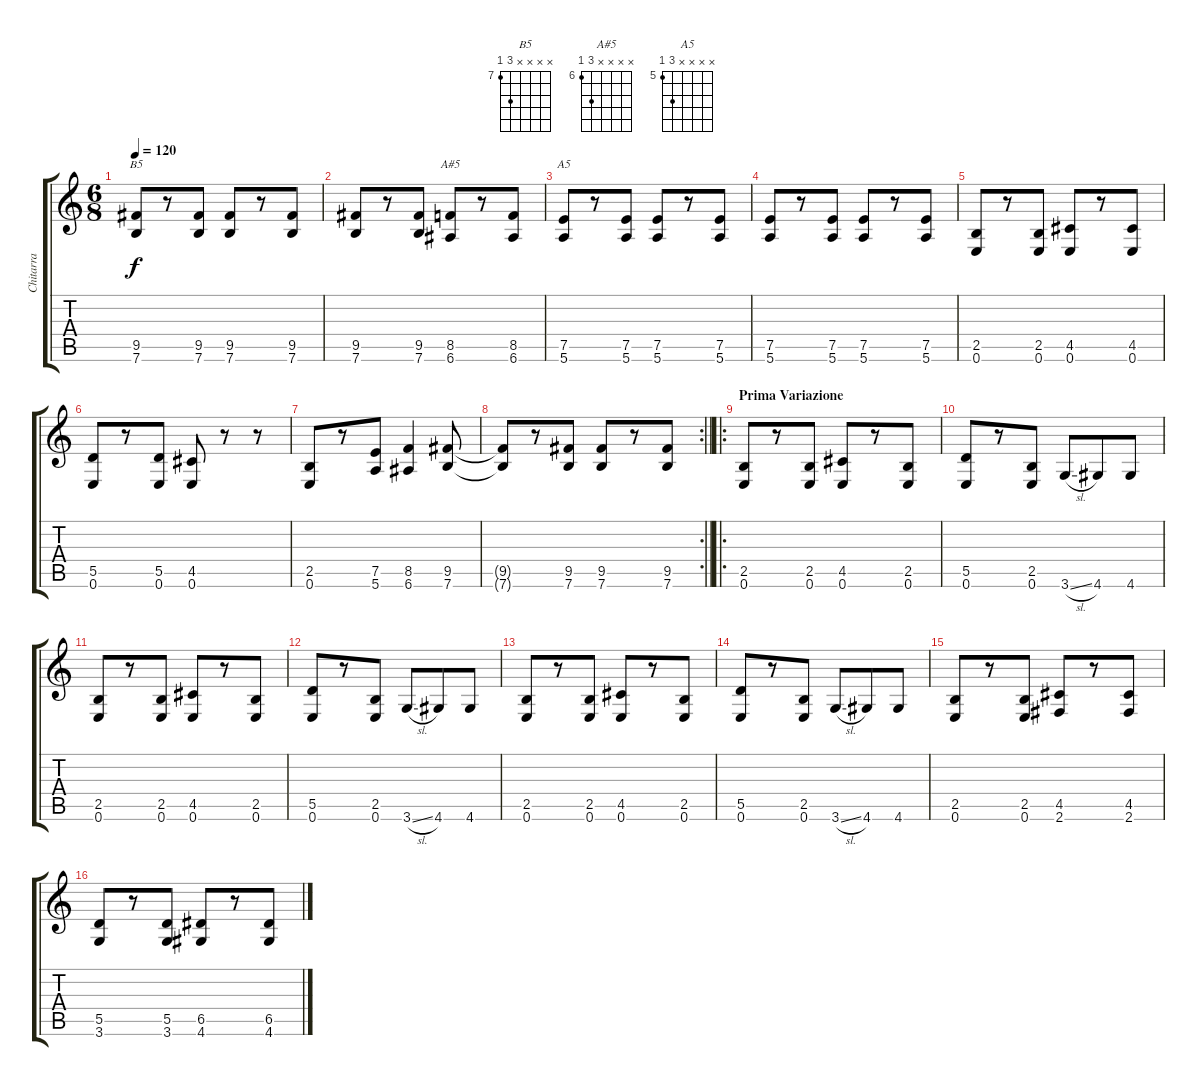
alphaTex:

\track ("Chitarra" "Chitarra") {instrument electricguitarjazz}
\staff {score tabs}
\tuning (E4 B3 G3 D3 A2 E2) {hide}
\chord ("B5" x x x x 9 7) {firstfret 7}
\chord ("A#5" x x x x 8 6) {firstfret 6}
\chord ("A5" x x x x 7 5) {firstfret 5}
\ts (6 8)
\tempo 120
\clef g2
\ks c
(9.5 7.6).8{ch "B5" dy f} r.8 (9.5 7.6).8 (9.5 7.6).8 r.8 (9.5 7.6).8 |
(9.5 7.6).8 r.8 (9.5 7.6).8{balance 8} (8.5 6.6).8{ch "A#5"} r.8 (8.5 6.6).8 |
(7.5 5.6).8{ch "A5"} r.8 (7.5 5.6).8 (7.5 5.6).8 r.8 (7.5 5.6).8 |
(7.5 5.6).8 r.8 (7.5 5.6).8 (7.5 5.6).8 r.8 (7.5 5.6).8 |
(2.5 0.6).8 r.8 (2.5 0.6).8 (4.5 0.6).8 r.8 (4.5 0.6).8 |
(5.5 0.6).8 r.8 (5.5 0.6).8 (4.5 0.6).8 r.8 r.8 |
(2.5 0.6).8 r.8 (7.5 5.6).8 (8.5 6.6).4 (9.5 7.6).8 |
\rc 2
\barLineRight lightlight
(9.5{t} 7.6{t}).8 r.8 (9.5 7.6).8 (9.5 7.6).8 r.8 (9.5 7.6).8 |
\ro
\section ("" "Prima Variazione")
(2.5 0.6).8 r.8 (2.5 0.6).8 (4.5 0.6).8 r.8 (2.5 0.6).8 |
(5.5 0.6).8 r.8 (2.5 0.6).8 3.6{sl}.8 4.6.8 4.6.8 |
(2.5 0.6).8 r.8 (2.5 0.6).8 (4.5 0.6).8 r.8 (2.5 0.6).8 |
(5.5 0.6).8 r.8 (2.5 0.6).8 3.6{sl}.8 4.6.8 4.6.8 |
(2.5 0.6).8 r.8 (2.5 0.6).8 (4.5 0.6).8 r.8 (2.5 0.6).8 |
(5.5 0.6).8 r.8 (2.5 0.6).8 3.6{sl}.8 4.6.8 4.6.8 |
(2.5 0.6).8 r.8 (2.5 0.6).8 (4.5 2.6).8 r.8 (4.5 2.6).8 |
(5.5 3.6).8 r.8 (5.5 3.6).8 (6.5 4.6).8 r.8 (6.5 4.6).8
